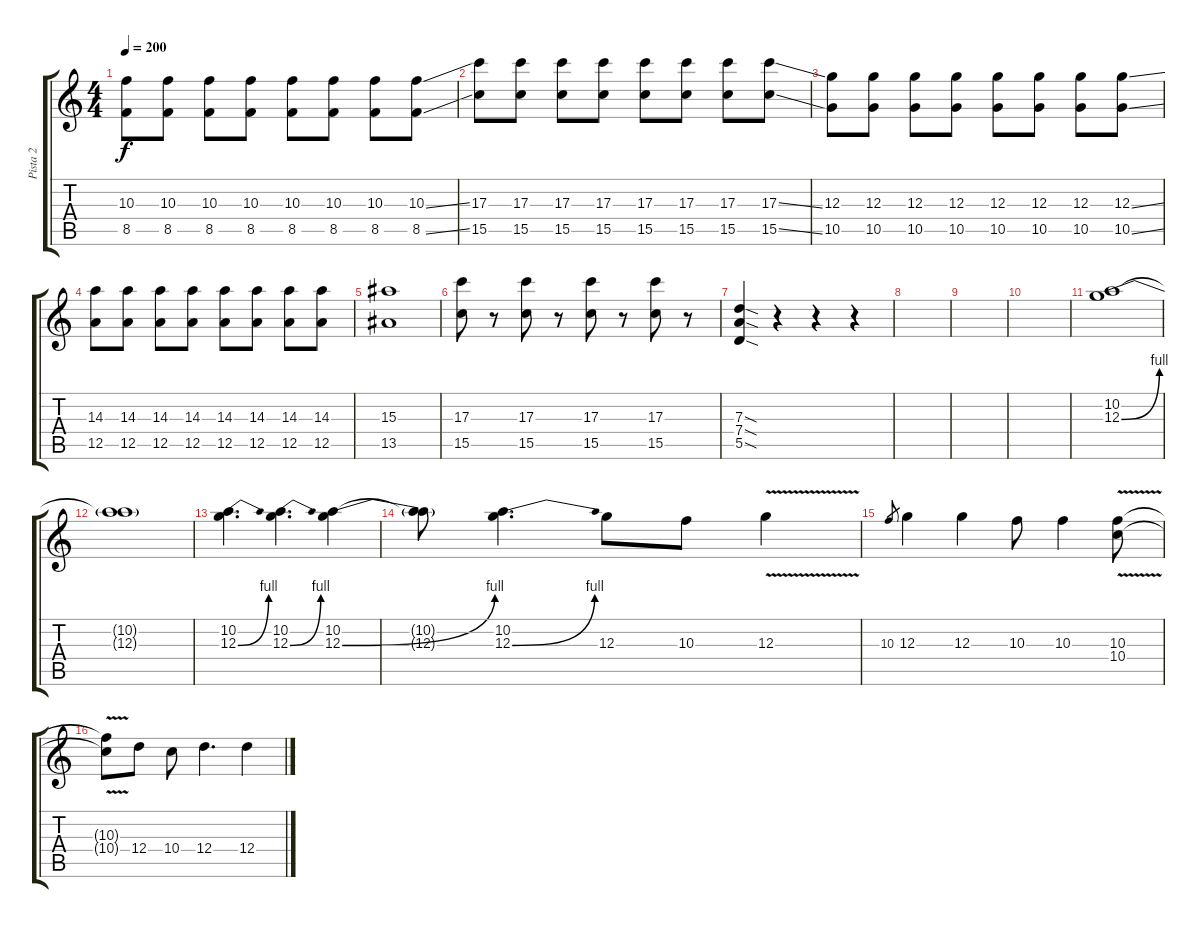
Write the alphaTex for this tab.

\track ("Pista 2" "Pista 2") {instrument overdrivenguitar}
\staff {score tabs}
\tuning (E4 B3 G3 D3 A2 D2) {hide}
\ts (4 4)
\tempo 200
\clef g2
\ks c
(10.3 8.5).8{dy f} (10.3 8.5).8 (10.3 8.5).8 (10.3 8.5).8 (10.3 8.5).8 (10.3 8.5).8 (10.3 8.5).8 (10.3{ss} 8.5{ss}).8 |
(17.3 15.5).8 (17.3 15.5).8 (17.3 15.5).8 (17.3 15.5).8 (17.3 15.5).8 (17.3 15.5).8 (17.3 15.5).8 (17.3{ss} 15.5{ss}).8 |
(12.3 10.5).8 (12.3 10.5).8 (12.3 10.5).8 (12.3 10.5).8 (12.3 10.5).8 (12.3 10.5).8 (12.3 10.5).8 (12.3{ss} 10.5{ss}).8 |
(14.3 12.5).8 (14.3 12.5).8 (14.3 12.5).8 (14.3 12.5).8 (14.3 12.5).8 (14.3 12.5).8 (14.3 12.5).8 (14.3 12.5).8 |
(15.3 13.5).1 |
(17.3 15.5).8 r.8 (17.3 15.5).8 r.8 (17.3 15.5).8 r.8 (17.3 15.5).8 r.8 |
(7.3{sod} 7.4{sod} 5.5{sod}).4 r.4 r.4 r.4 |
|
|
|
(10.2 12.3{be (bend 0 0 60 4)}).1 |
(10.2{t} 12.3{t}).1 |
(10.2 12.3{be (bend 0 0 60 4)}).4{d} (10.2 12.3{be (bend 0 0 60 4)}).4{d} (10.2 12.3{be (bend 0 0 60 4)}).4 |
(10.2{t} 12.3{t}).8 (10.2 12.3{be (bend 0 0 60 4)}).4{d} 12.3.8 10.3.8 12.3{v}.4 |
10.3.8{gr} 12.3.4 12.3.4 10.3.8 10.3.4 (10.3{v} 10.4).8 |
(10.3{t} 10.4{t}).8 12.4.8 10.4.8 12.4.4{d} 12.4.4
